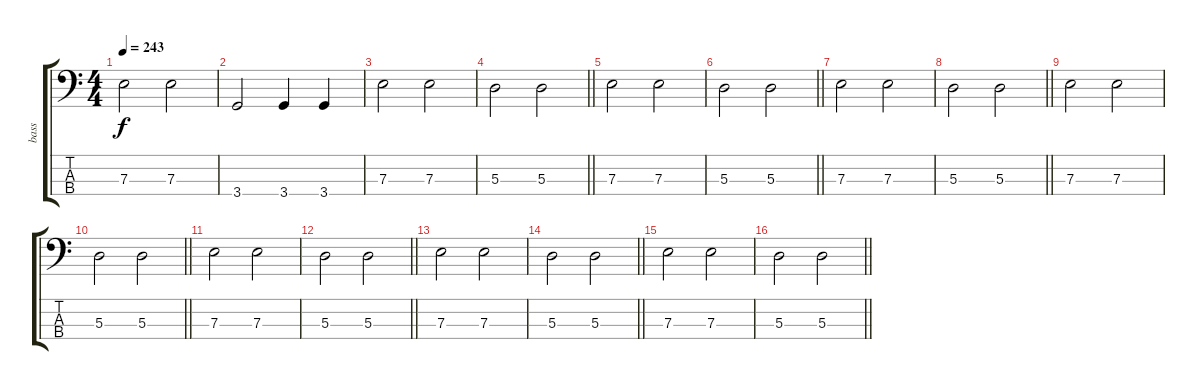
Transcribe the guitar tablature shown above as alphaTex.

\track ("bass" "bass") {instrument electricbassfinger}
\staff {score tabs}
\tuning (G2 D2 A1 E1) {hide}
\ts (4 4)
\tempo 243
\clef f4
\ks c
7.3.2{dy f} 7.3.2 |
3.4.2 3.4.4 3.4.4 |
7.3.2 7.3.2 |
\barLineRight lightlight
5.3.2 5.3.2 |
7.3.2 7.3.2 |
\barLineRight lightlight
5.3.2 5.3.2 |
7.3.2 7.3.2 |
\barLineRight lightlight
5.3.2 5.3.2 |
7.3.2 7.3.2 |
\barLineRight lightlight
5.3.2 5.3.2 |
7.3.2 7.3.2 |
\barLineRight lightlight
5.3.2 5.3.2 |
7.3.2 7.3.2 |
\barLineRight lightlight
5.3.2 5.3.2 |
7.3.2 7.3.2 |
\barLineRight lightlight
5.3.2 5.3.2
